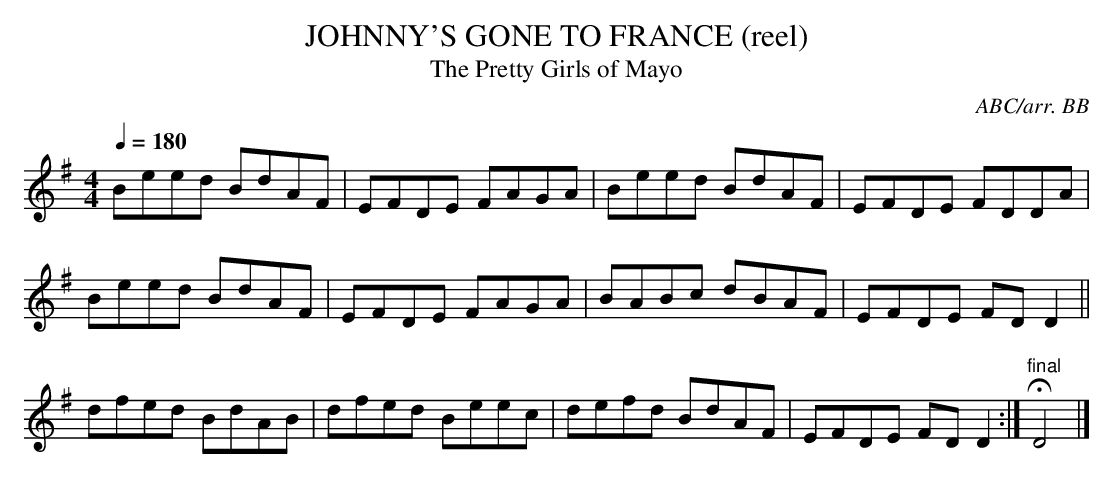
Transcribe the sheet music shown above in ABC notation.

X:1
T:JOHNNY'S GONE TO FRANCE (reel)
T:The Pretty Girls of Mayo
C:ABC/arr. BB
L:1/8
Q:1/4=180
M:4/4
K:Em
Beed BdAF|EFDE FAGA|Beed BdAF|EFDE FDDA|
Beed BdAF|EFDE FAGA|BABc dBAF|EFDE FD D2||
dfed BdAB|dfed Beec|defd BdAF|EFDE FD D2:|"final"HD4|]
